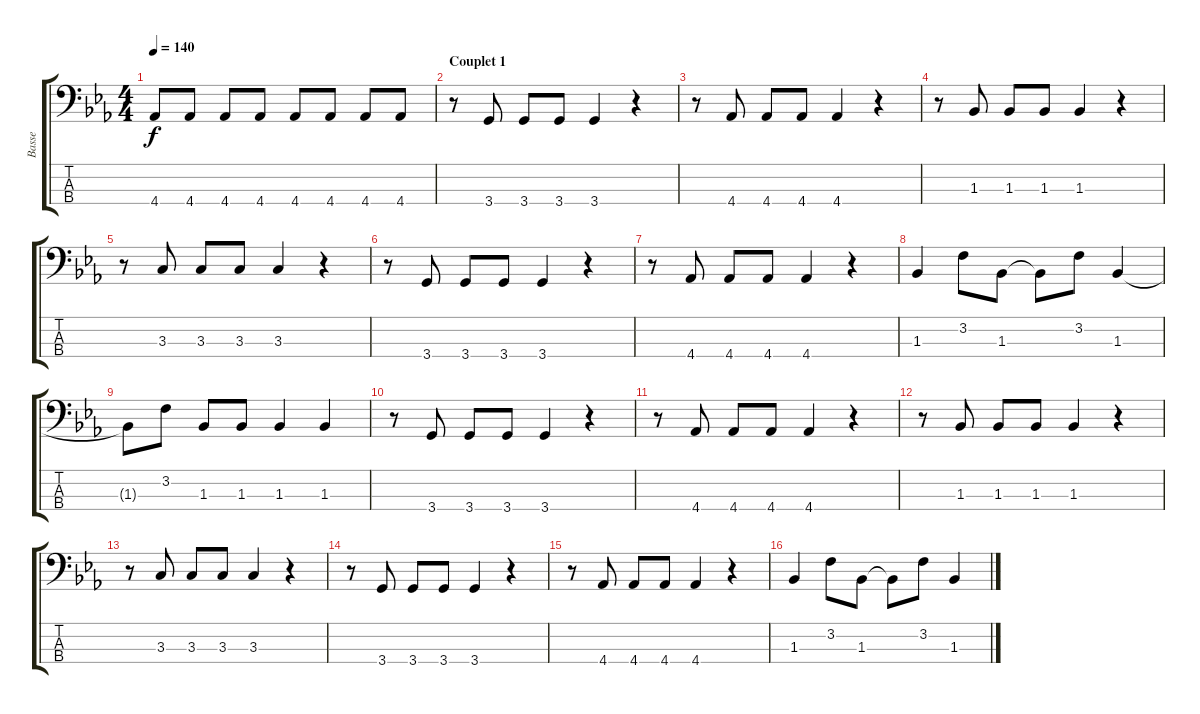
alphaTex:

\track ("Basse" "Basse") {instrument electricbasspick}
\staff {score tabs}
\tuning (G2 D2 A1 E1) {hide}
\ts (4 4)
\tempo 140
\clef f4
\ks eb
4.4.8{dy f} 4.4.8 4.4.8 4.4.8 4.4.8 4.4.8 4.4.8 4.4.8 |
\section ("" "Couplet 1")
r.8 3.4.8 3.4.8 3.4.8 3.4.4 r.4 |
r.8 4.4.8 4.4.8 4.4.8 4.4.4 r.4 |
r.8 1.3.8 1.3.8 1.3.8 1.3.4 r.4 |
r.8 3.3.8 3.3.8 3.3.8 3.3.4 r.4 |
r.8 3.4.8 3.4.8 3.4.8 3.4.4 r.4 |
r.8 4.4.8 4.4.8 4.4.8 4.4.4 r.4 |
1.3.4 3.2.8 1.3.8 1.3{t}.8 3.2.8 1.3.4 |
1.3{t}.8 3.2.8 1.3.8 1.3.8 1.3.4 1.3.4 |
r.8 3.4.8 3.4.8 3.4.8 3.4.4 r.4 |
r.8 4.4.8 4.4.8 4.4.8 4.4.4 r.4 |
r.8 1.3.8 1.3.8 1.3.8 1.3.4 r.4 |
r.8 3.3.8 3.3.8 3.3.8 3.3.4 r.4 |
r.8 3.4.8 3.4.8 3.4.8 3.4.4 r.4 |
r.8 4.4.8 4.4.8 4.4.8 4.4.4 r.4 |
1.3.4 3.2.8 1.3.8 1.3{t}.8 3.2.8 1.3.4
